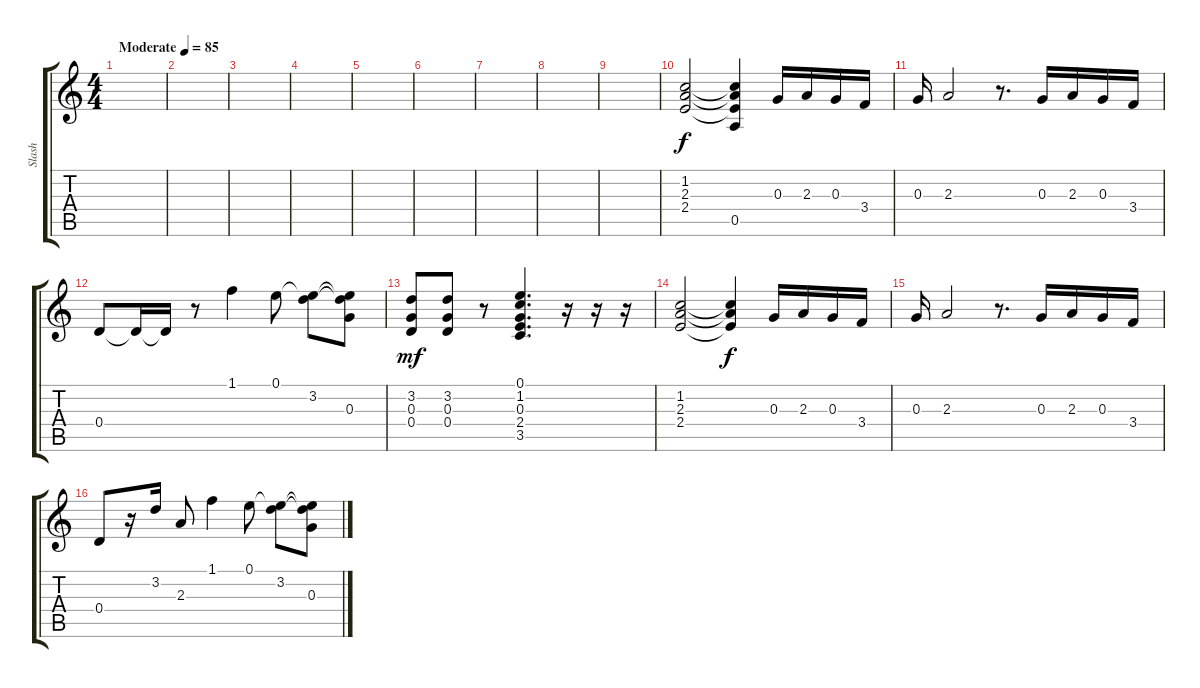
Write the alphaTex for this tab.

\track ("Slash" "Slash") {instrument electricguitarjazz}
\staff {score tabs}
\tuning (E4 B3 G3 D3 A2 E2) {hide}
\ts (4 4)
\tempo (85 "Moderate")
\clef g2
\ks c
|
|
|
|
|
|
|
|
|
(1.2 2.3 2.4).2 (1.2{t} 2.3{t} 2.4{t} 0.5).4{dy f} 0.3.16 2.3.16 0.3.16 3.4.16 |
0.3.16 2.3.2 r.8{d} 0.3.16 2.3.16 0.3.16 3.4.16 |
0.4.8 0.4{t}.16 0.4{t}.16 r.8 1.1.4 0.1.8 (0.1{t} 3.2).8 (0.1{t} 3.2{t} 0.3).8 |
(3.2 0.3 0.4).8{dy mf} (3.2 0.3 0.4).8 r.8 (0.1 1.2 0.3 2.4 3.5).4{d} r.16 r.16 r.16 |
(1.2 2.3 2.4).2 (1.2{t} 2.3{t} 2.4{t}).4{dy f} 0.3.16 2.3.16 0.3.16 3.4.16 |
0.3.16 2.3.2 r.8{d} 0.3.16 2.3.16 0.3.16 3.4.16 |
0.4.8 r.16 3.2.16 2.3.8 1.1.4 0.1.8 (0.1{t} 3.2).8 (0.1{t} 3.2{t} 0.3).8
